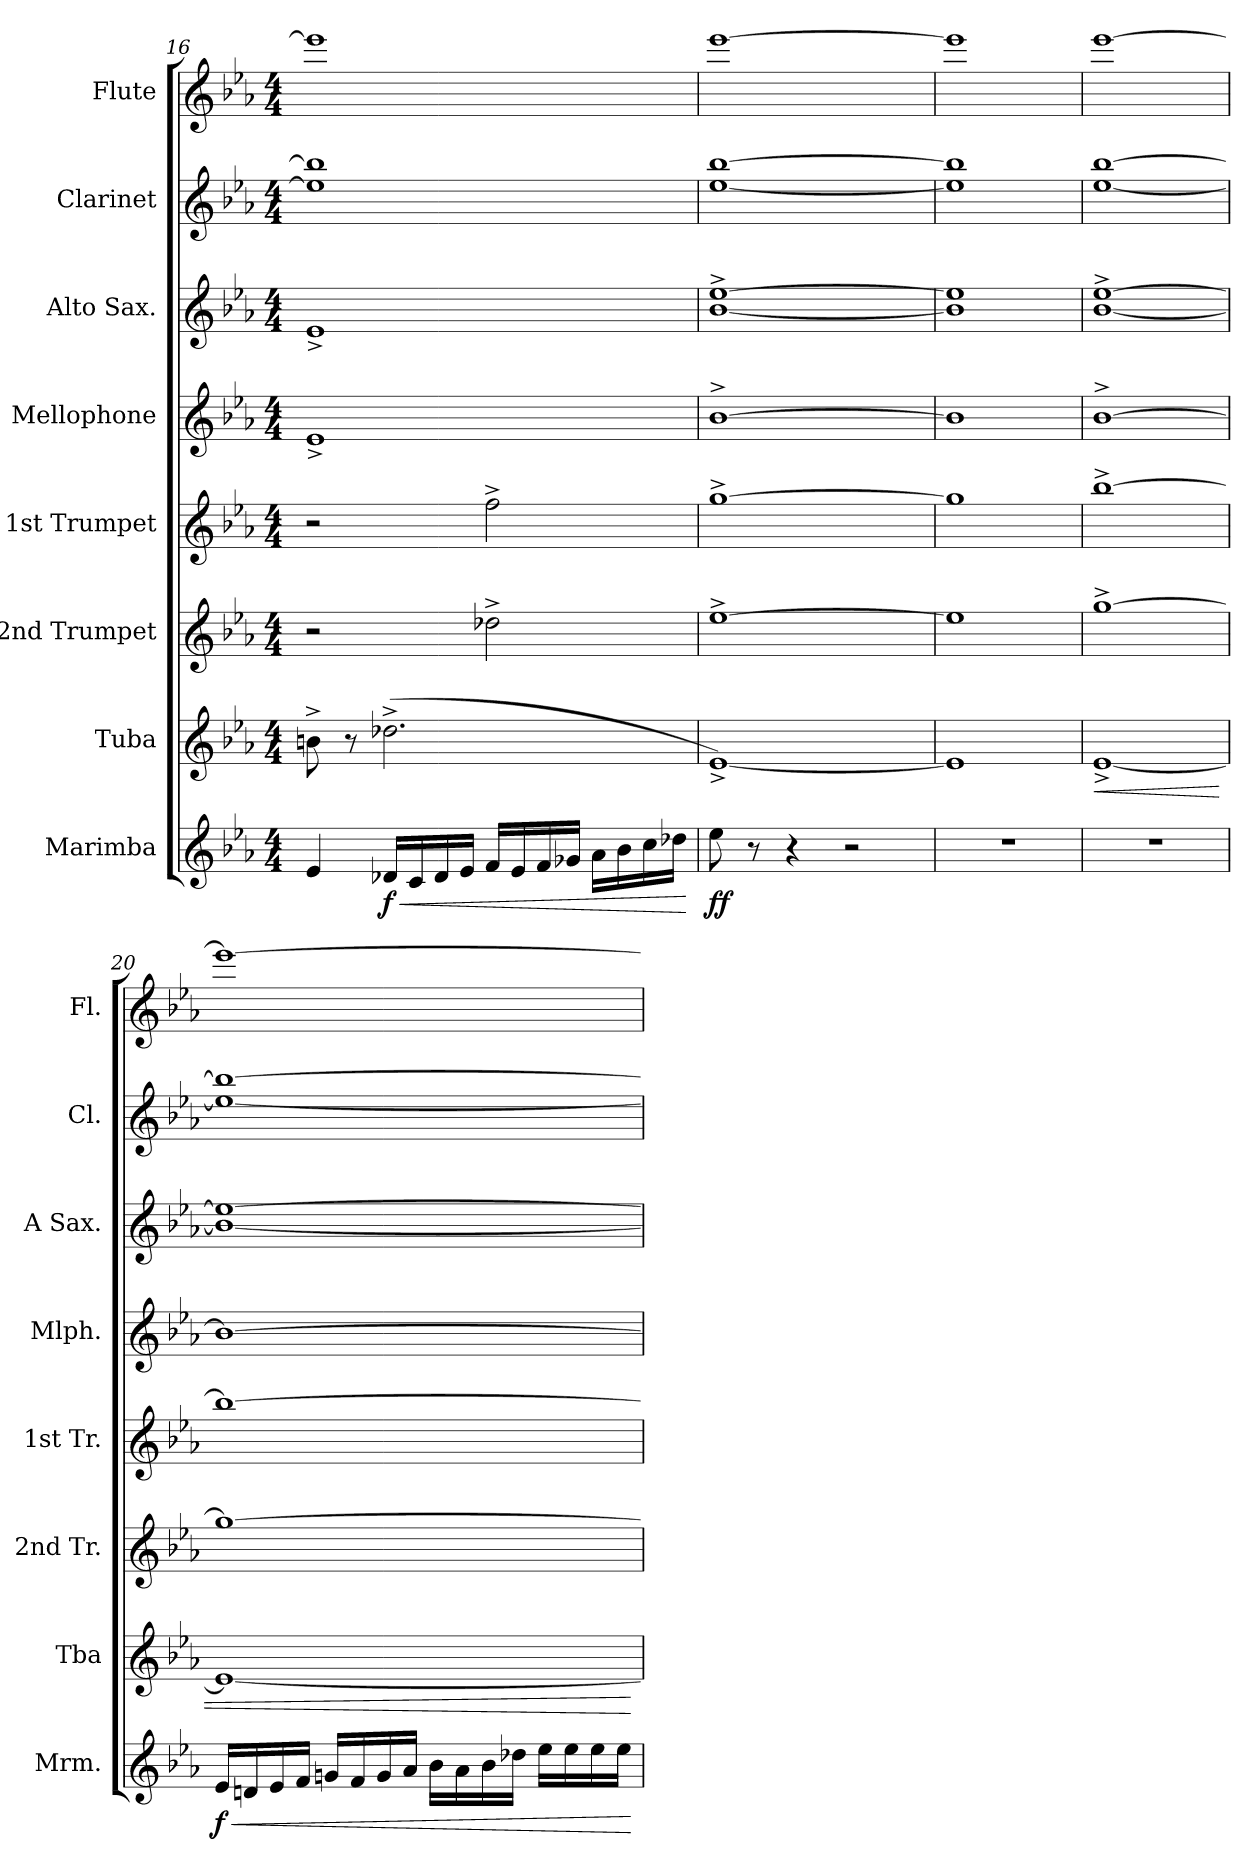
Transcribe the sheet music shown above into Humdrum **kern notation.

**kern	**dynam	**kern	**dynam	**kern	**kern	**kern	**kern	**kern	**kern
*part8	*part8	*part7	*part7	*part6	*part5	*part4	*part3	*part2	*part1
*staff8	*staff8	*staff7	*staff7	*staff6	*staff5	*staff4	*staff3	*staff2	*staff1
*I"Marimba	*	*I"Tuba	*	*I"2nd Trumpet	*I"1st Trumpet	*I"Mellophone	*I"Alto Sax.	*I"Clarinet	*I"Flute
*I'Mrm.	*	*I'Tba	*	*I'2nd Tr.	*I'1st Tr.	*I'Mlph.	*I'A Sax.	*I'Cl.	*I'Fl.
*clefG2	*	*clefG2	*	*clefG2	*clefG2	*clefG2	*clefG2	*clefG2	*clefG2
*k[b-e-a-]	*	*k[b-e-a-]	*	*k[b-e-a-]	*k[b-e-a-]	*k[b-e-a-]	*k[b-e-a-]	*k[b-e-a-]	*k[b-e-a-]
*M4/4	*	*M4/4	*	*M4/4	*M4/4	*M4/4	*M4/4	*M4/4	*M4/4
=16	=16	=16	=16	=16	=16	=16	=16	=16	=16
4e-/	.	8bn^\	.	2r	2r	1e-^	1e-^	1ee-] 1bb-]	1eee-]
.	.	8r	.	.	.	.	.	.	.
!	!LO:HP:b	!	!	!	!	!	!	!	!
!	!LO:DY:n=1:b	!	!	!	!	!	!	!	!
16d-X/LL	< f	(2.dd-X^\	.	.	.	.	.	.	.
16c/	.	.	.	.	.	.	.	.	.
16d-/	.	.	.	.	.	.	.	.	.
16e-/JJ	.	.	.	.	.	.	.	.	.
16f/LL	.	.	.	2dd-X^\	2ff^\	.	.	.	.
16e-/	.	.	.	.	.	.	.	.	.
16f/	.	.	.	.	.	.	.	.	.
16g-X/JJ	.	.	.	.	.	.	.	.	.
16a-\LL	.	.	.	.	.	.	.	.	.
16b-\	.	.	.	.	.	.	.	.	.
16cc\	.	.	.	.	.	.	.	.	.
16dd-X\JJ	.	.	.	.	.	.	.	.	.
.	[	.	.	.	.	.	.	.	.
=17	=17	=17	=17	=17	=17	=17	=17	=17	=17
!	!LO:DY:b	!	!	!	!	!	!	!	!
8ee-\	ff	[1e-^)	.	[1ee-^	[1gg^	[1b-^	[1b-^ [1ee-^	[1ee- [1bb-	[1eee-
8r	.	.	.	.	.	.	.	.	.
4r	.	.	.	.	.	.	.	.	.
2r	.	.	.	.	.	.	.	.	.
!!LO:PB:g=z
=18	=18	=18	=18	=18	=18	=18	=18	=18	=18
1r	.	1e-]	.	1ee-]	1gg]	1b-]	1b-] 1ee-]	1ee-] 1bb-]	1eee-]
=19	=19	=19	=19	=19	=19	=19	=19	=19	=19
!	!	!	!LO:HP:b	!	!	!	!	!	!
1r	.	[1e-^	<	[1gg^	[1bb-^	[1b-^	[1b-^ [1ee-^	[1ee- [1bb-	[1eee-
=20	=20	=20	=20	=20	=20	=20	=20	=20	=20
!	!LO:HP:b	!	!	!	!	!	!	!	!
!	!LO:DY:n=1:b	!	!	!	!	!	!	!	!
16e-/LL	< f	1e-_	.	1gg_	1bb-_	1b-_	1b-_ 1ee-_	1ee-_ 1bb-_	1eee-_
16dn/	.	.	.	.	.	.	.	.	.
16e-/	.	.	.	.	.	.	.	.	.
16f/JJ	.	.	.	.	.	.	.	.	.
16gn/LL	.	.	.	.	.	.	.	.	.
16f/	.	.	.	.	.	.	.	.	.
16g/	.	.	.	.	.	.	.	.	.
16a-/JJ	.	.	.	.	.	.	.	.	.
16b-\LL	.	.	.	.	.	.	.	.	.
16a-\	.	.	.	.	.	.	.	.	.
16b-\	.	.	.	.	.	.	.	.	.
16dd-X\JJ	.	.	.	.	.	.	.	.	.
16ee-\LL	.	.	.	.	.	.	.	.	.
16ee-\	.	.	.	.	.	.	.	.	.
16ee-\	.	.	.	.	.	.	.	.	.
16ee-\JJ	.	.	.	.	.	.	.	.	.
.	[	.	[	.	.	.	.	.	.
=	=	=	=	=	=	=	=	=	=
*-	*-	*-	*-	*-	*-	*-	*-	*-	*-
